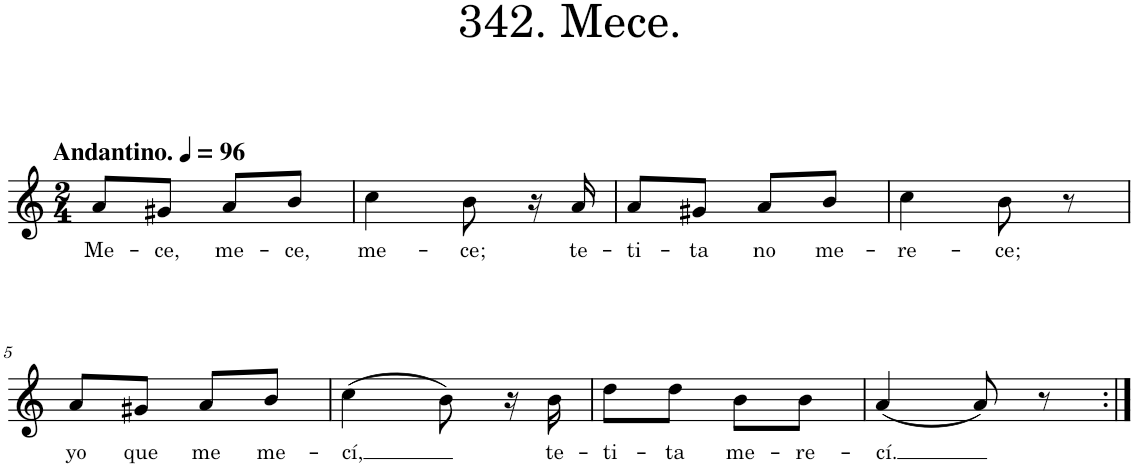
**kern	**text
*part1	*part1
*staff1	*staff1
*I"Piano	*
*I'Pno.	*
*clefG2	*
*k[]	*
*M2/4	*
*MM96	*
=1	=1
!LO:TX:a:B:t=Andantino.	!
!	!LO:LY:b
8a/L	Me-
!	!LO:LY:b
8g#X/J	-ce,
!	!LO:LY:b
8a/L	me-
!	!LO:LY:b
8b/J	-ce,
=2	=2
!	!LO:LY:b
4cc\	me-
!	!LO:LY:b
8b\	-ce;
16r	.
!	!LO:LY:b
16a/	te-
=3	=3
!	!LO:LY:b
8a/L	-ti-
!	!LO:LY:b
8g#X/J	-ta
!	!LO:LY:b
8a/L	no
!	!LO:LY:b
8b/J	me-
=4	=4
!	!LO:LY:b
4cc\	-re-
!	!LO:LY:b
8b\	-ce;
8r	.
!!LO:LB:g=z
=5	=5
!	!LO:LY:b
8a/L	yo
!	!LO:LY:b
8g#X/J	que
!	!LO:LY:b
8a/L	me
!	!LO:LY:b
8b/J	me-
=6	=6
!	!LO:LY:b
(4cc\	-cí,
8b\)	.
16r	.
!	!LO:LY:b
16b\	te-
=7	=7
!	!LO:LY:b
8dd\L	-ti-
!	!LO:LY:b
8dd\J	-ta
!	!LO:LY:b
8b\L	me-
!	!LO:LY:b
8b\J	-re-
=8	=8
!	!LO:LY:b
(4a/	-cí.
8a/)	.
8r	.
=:|!	=:|!
*-	*-
